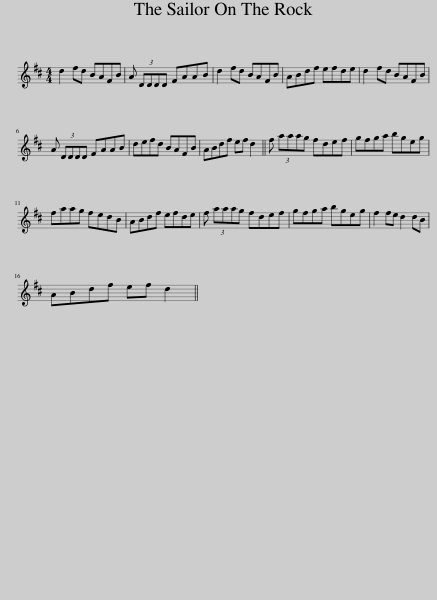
X:1
L:1/8
M:4/4
I:linebreak $
K:D
V:1 treble
V:1
 d2 fd BAFB | A (3DDDD FAAB | d2 fd BAFB | ABdf efde | d2 fd BAFB |$ %5
 A (3DDDD FAAB | defd BAFB | ABdf ef d2 || f (3aaag fdef | gfga bgeg |$ %10
 faag fedB | ABdf efde | f (3aaag fdef | gfga bgeg | f2 fe d2 dB |$ %15
 ABdf ef d2 || %16
